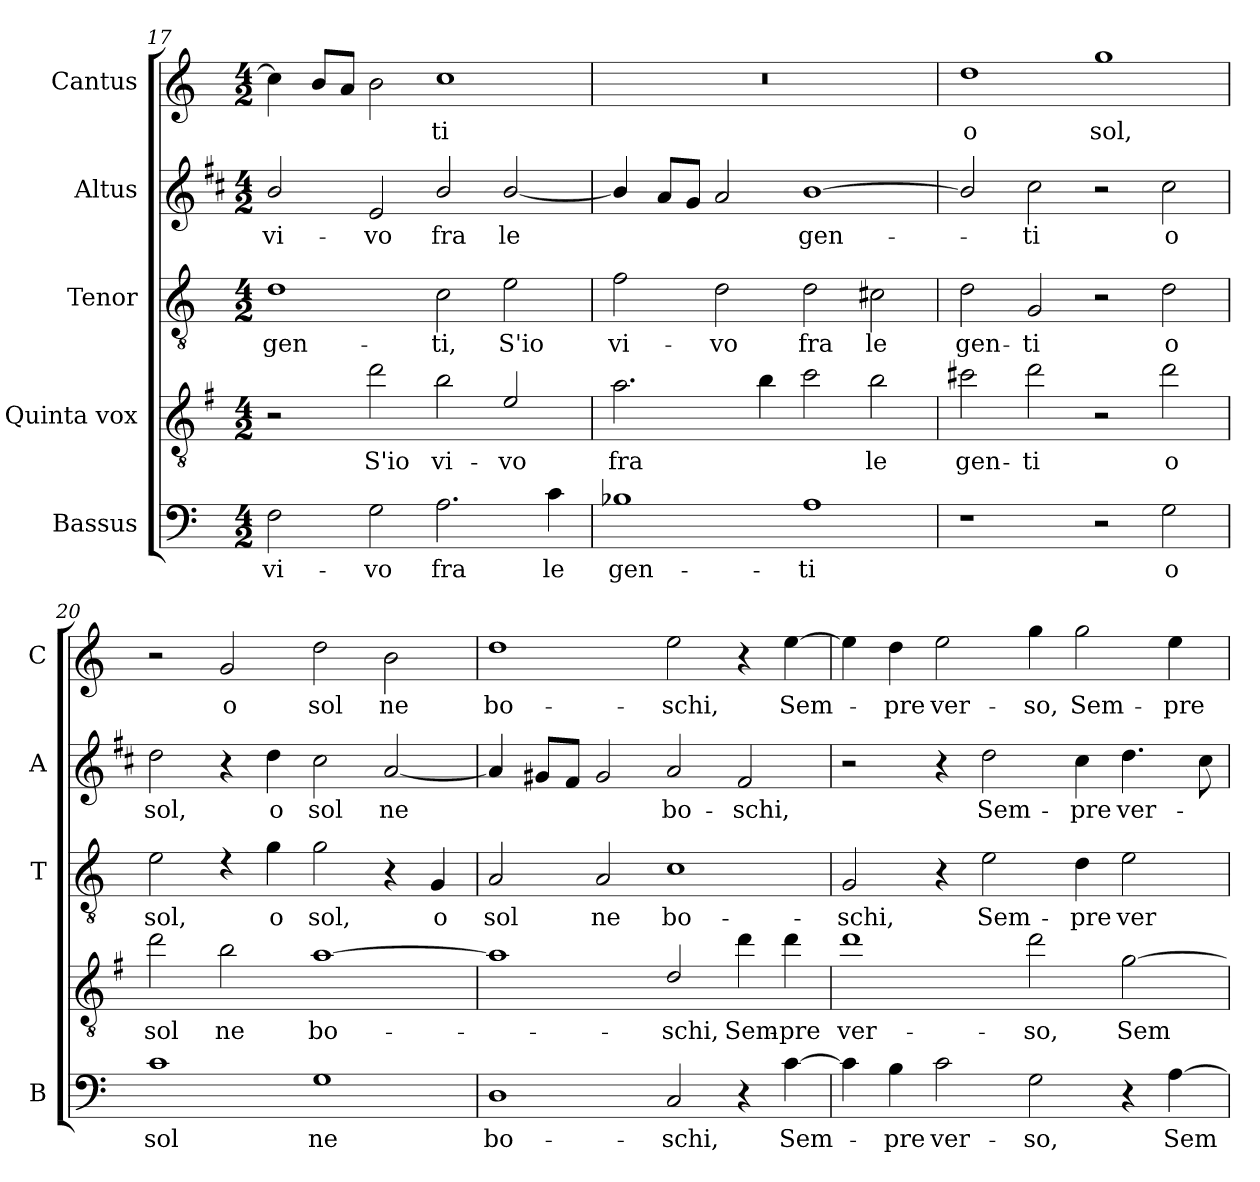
**kern	**text	**kern	**text	**kern	**text	**kern	**text	**kern	**text
*part5	*part5	*part4	*part4	*part3	*part3	*part2	*part2	*part1	*part1
*staff5	*staff5	*staff4	*staff4	*staff3	*staff3	*staff2	*staff2	*staff1	*staff1
*I"Bassus	*	*I"Quinta vox	*	*I"Tenor	*	*I"Altus	*	*I"Cantus	*
*I'B	*	*	*	*I'T	*	*I'A	*	*I'C	*
*clefF4	*	*clefGv2	*	*clefGv2	*	*clefG2	*	*clefG2	*
*	*	*ITrd4c7	*	*	*	*ITrd1c2	*	*	*
*k[]	*	*k[]	*	*k[]	*	*k[]	*	*k[]	*
*C:	*	*C:	*	*C:	*	*C:	*	*C:	*
*M4/2	*	*M4/2	*	*M4/2	*	*M4/2	*	*M4/2	*
=17	=17	=17	=17	=17	=17	=17	=17	=17	=17
!	!LO:LY:b	!	!	!	!LO:LY:b	!	!LO:LY:b	!	!
2F\	vi-	2r	.	1d	gen-	2a/	vi-	4cc\]	.
.	.	.	.	.	.	.	.	8b/L	.
.	.	.	.	.	.	.	.	8a/J	.
!	!LO:LY:b	!	!LO:LY:b	!	!	!	!LO:LY:b	!	!
2G\	-vo	2g\	S'io	.	.	2d/	-vo	2b\	.
!	!LO:LY:b	!	!LO:LY:b	!	!LO:LY:b	!	!LO:LY:b	!	!LO:LY:b
2.A\	fra	2e\	vi-	2c\	-ti,	2a/	fra	1cc	-ti
!	!	!	!LO:LY:b	!	!LO:LY:b	!	!LO:LY:b	!	!
.	.	2A/	-vo	2e\	S'io	[2a/	le	.	.
!	!LO:LY:b	!	!	!	!	!	!	!	!
4c\	le	.	.	.	.	.	.	.	.
=18	=18	=18	=18	=18	=18	=18	=18	=18	=18
!	!LO:LY:b	!	!LO:LY:b	!	!LO:LY:b	!	!	!	!
1B-X	gen-	2.d\	fra	2f\	vi-	4a/]	.	0r	.
.	.	.	.	.	.	8g/L	.	.	.
.	.	.	.	.	.	8f/J	.	.	.
!	!	!	!	!	!LO:LY:b	!	!	!	!
.	.	.	.	2d\	-vo	2g/	.	.	.
.	.	4e\	.	.	.	.	.	.	.
!	!LO:LY:b	!	!	!	!LO:LY:b	!	!LO:LY:b	!	!
1A	-ti	2f\	.	2d\	fra	[1a	gen-	.	.
!	!	!	!LO:LY:b	!	!LO:LY:b	!	!	!	!
.	.	2e\	le	2c#X\	le	.	.	.	.
=19	=19	=19	=19	=19	=19	=19	=19	=19	=19
!	!	!	!LO:LY:b	!	!LO:LY:b	!	!	!	!LO:LY:b
1r	.	2f#X\	gen-	2d\	gen-	2a/]	.	1dd	o
!	!	!	!LO:LY:b	!	!LO:LY:b	!	!LO:LY:b	!	!
.	.	2g\	-ti	2G/	-ti	2b\	-ti	.	.
!	!	!	!	!	!	!	!	!	!LO:LY:b
2r	.	2r	.	2r	.	2r	.	1gg	sol,
!	!LO:LY:b	!	!LO:LY:b	!	!LO:LY:b	!	!LO:LY:b	!	!
2G\	o	2g\	o	2d\	o	2b\	o	.	.
!!LO:PB:g=z
=20	=20	=20	=20	=20	=20	=20	=20	=20	=20
!	!LO:LY:b	!	!LO:LY:b	!	!LO:LY:b	!	!LO:LY:b	!	!
1c	sol	2g\	sol	2e\	sol,	2cc\	sol,	2r	.
!	!	!	!LO:LY:b	!	!	!	!	!	!LO:LY:b
.	.	2e\	ne	4rc	.	4r	.	2g/	o
!	!	!	!	!	!LO:LY:b	!	!LO:LY:b	!	!
.	.	.	.	4g\	o	4cc\	o	.	.
!	!LO:LY:b	!	!LO:LY:b	!	!LO:LY:b	!	!LO:LY:b	!	!LO:LY:b
1G	ne	[1d	bo-	2g\	sol,	2b\	sol	2dd\	sol
!	!	!	!	!	!	!	!LO:LY:b	!	!LO:LY:b
.	.	.	.	4r	.	[2g/	ne	2b\	ne
!	!	!	!	!	!LO:LY:b	!	!	!	!
.	.	.	.	4G/	o	.	.	.	.
=21	=21	=21	=21	=21	=21	=21	=21	=21	=21
!	!LO:LY:b	!	!	!	!LO:LY:b	!	!	!	!LO:LY:b
1D	bo-	1d]	.	2A/	sol	4g/]	.	1dd	bo-
.	.	.	.	.	.	8f#X/L	.	.	.
.	.	.	.	.	.	8e/J	.	.	.
!	!	!	!	!	!LO:LY:b	!	!	!	!
.	.	.	.	2A/	ne	2f#/	.	.	.
!	!LO:LY:b	!	!LO:LY:b	!	!LO:LY:b	!	!LO:LY:b	!	!LO:LY:b
2C/	-schi,	2G/	-schi,	1c	bo-	2g/	bo-	2ee\	-schi,
!	!	!	!LO:LY:b	!	!	!	!LO:LY:b	!	!
4r	.	4g\	Sem-	.	.	2e/	-schi,	4r	.
!	!LO:LY:b	!	!LO:LY:b	!	!	!	!	!	!LO:LY:b
[4c\	Sem-	4g\	-pre	.	.	.	.	[4ee\	Sem-
=22	=22	=22	=22	=22	=22	=22	=22	=22	=22
!	!	!	!LO:LY:b	!	!LO:LY:b	!	!	!	!
4c\]	.	1g	ver-	2G/	-schi,	2r	.	4ee\]	.
!	!LO:LY:b	!	!	!	!	!	!	!	!LO:LY:b
4B\	-pre	.	.	.	.	.	.	4dd\	-pre
!	!LO:LY:b	!	!	!	!	!	!	!	!LO:LY:b
2c\	ver-	.	.	4r	.	4r	.	2ee\	ver-
!	!	!	!	!	!LO:LY:b	!	!LO:LY:b	!	!
.	.	.	.	2e\	Sem-	2cc\	Sem-	.	.
!	!LO:LY:b	!	!LO:LY:b	!	!	!	!	!	!LO:LY:b
2G\	-so,	2g\	-so,	.	.	.	.	4gg\	-so,
!	!	!	!	!	!LO:LY:b	!	!LO:LY:b	!	!LO:LY:b
.	.	.	.	4d\	-pre	4b\	-pre	2gg\	Sem-
!	!	!	!LO:LY:b	!	!LO:LY:b	!	!LO:LY:b	!	!
4r	.	[2c\	Sem-	2e\	ver-	4.cc\	ver-	.	.
!	!LO:LY:b	!	!	!	!	!	!	!	!LO:LY:b
[4A\	Sem-	.	.	.	.	.	.	4ee\	-pre
.	.	.	.	.	.	8b\	.	.	.
=	=	=	=	=	=	=	=	=	=
*-	*-	*-	*-	*-	*-	*-	*-	*-	*-
